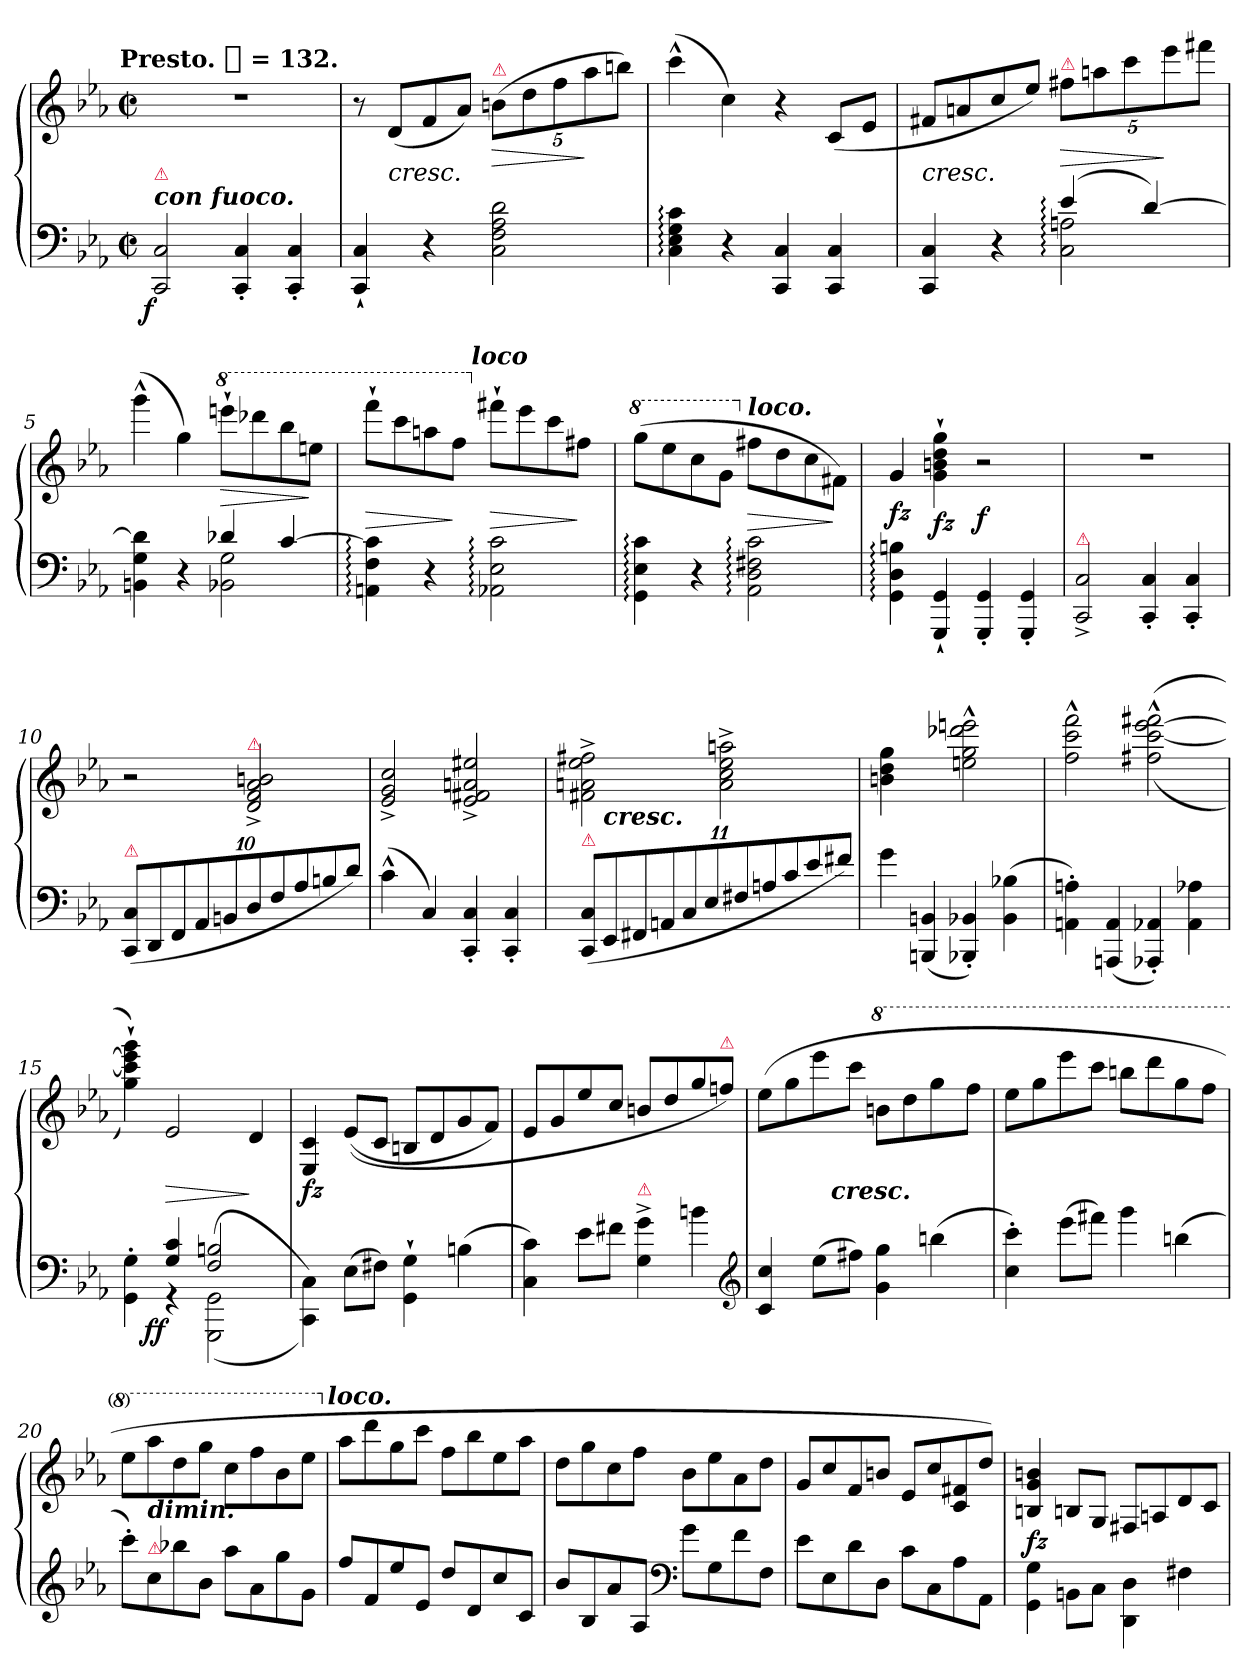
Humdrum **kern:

**kern	**kern	**dynam
*part1	*part1	*part1
*staff2	*staff1	*staff1/2
*clefF4	*clefG2	*
*k[b-e-a-]	*k[b-e-a-]	*
*c:	*c:	*
!!LO:TX:omd:t=Presto. [half] = 132.
*M2/2	*M2/2	*
*met(c|)	*met(c|)	*
*MM264	*MM264	*
=1	=1	=1
!LO:TX:a:Bi:t=con fuoco.	!	!
!LO:TX:a:color=crimson:t=⚠	!	!
!	!	!LO:DY:b=2:rj
2CC 2C	1rdd	f
4CC' 4C'	.	.
4CC' 4C'	.	.
=2	=2	=2
4CC` 4C`	8r	.
.	(8dL	<
4r	8f	.
.	8a-J)	.
!	!LO:TX:a:color=crimson:t=⚠	!
!	!	!LO:HP:b
2C 2F 2A- 2d	(10bnL	>
.	10dd	.
.	10ff	.
.	10aa-	]
.	10bbnJ)	[
=3	=3	=3
4C: 4E-: 4G: 4c:	(4ccc^^	.
4r	4cc)	.
4CC 4C	4r	.
4CC 4C	(8cL	.
.	8e-J	.
=4	=4	=4
*^	*	*
4CC 4C	2ryy	8f#X/L	<
.	.	8an/	.
4r	.	8cc/	.
.	.	8ee-/J)	.
!	!	!LO:TX:a:color=crimson:t=⚠	!
!	!	!	!LO:HP:b
(4e-:	2C: 2An:	10ff#XL	>
.	.	10aan	.
.	.	10ccc	.
[4d)	.	.	.
.	.	10eee-	]
.	.	10fff#XJ	[
=5	=5	=5	=5
2ryy	4BBn 4G 4d]	(4ggg^^	.
.	4r	4gg)	.
*	*	*8va	*
4d-X	2BB-X 2G	8eeeen`L	>
.	.	8dddd-X	.
[4c	.	8bbb-	.
.	.	8eeenJ	]
*v	*v	*	*
=6	=6	=6
*	*^	*
4AAn: 4F: 4c]:	8ffff`L	4..ryy	>
.	8cccc	.	.
4r	8aaan	.	.
.	8fffJ	.	]
!	!	!LO:TX:a:Bi:t=loco	!
.	.	2ryy	.
*	*X8va	*	*
2AA-X: 2E-: 2c:	8fff#X`L	.	>
.	8eee-	.	.
.	8ccc	.	.
.	8ff#XJ	.	]
.	.	16ryy	.
*	*v	*v	*
=7	=7	=7
*	*8va	*
4GG: 4E-: 4c:	(8gggL	.
.	8eee-	.
4r	8ccc	.
.	8ggJ	.
*	*X8va	*
!	!LO:TX:a:Bi:t=loco.	!
2AA-: 2D: 2F#X: 2c:	8ff#XL	>
.	8dd	.
.	8cc	.
.	8f#XJ)	]
=8	=8	=8
4GG: 4D: 4Bn:	4g	fz
4GGG` 4GG`	4g` 4bn` 4dd` 4gg`	fz
4GGG' 4GG'	2r	f
4GGG' 4GG'	.	.
=9	=9	=9
!LO:TX:a:color=crimson:t=⚠	!	!
2CC^> 2C^>	1rdd	.
4CC' 4C'	.	.
4CC' 4C'	.	.
=10	=10	=10
!LO:TX:a:color=crimson:t=⚠	!	!
(10CC 10CL	2r	.
10DD	.	.
10FF	.	.
10AA-	.	.
10BBn	.	.
!	!LO:TX:a:color=crimson:t=⚠	!
10D	2d^> 2f^> 2a-^> 2bn^>	.
10F	.	.
10A-	.	.
10Bn	.	.
10dJ)	.	.
=11	=11	=11
(4c^^	2e-^> 2g^> 2cc^>	.
4C)	.	.
4CC' 4C'	2e-^> 2f#X^> 2an^> 2ee#X^>	.
4CC' 4C'	.	.
=12	=12	=12
!LO:TX:a:color=crimson:t=⚠	!	!
*	*^	*
(11CC/ 11C/L	2f#X^ 2an^ 2ee-^ 2ff#X^	11ryy	.
!	!	!LO:TX:c:Bi:t=cresc.	!
11EE-/	.	11%8ryy	.
11FF#X/	.	.	.
11AAn/	.	.	.
11C/	.	.	.
11E-/	.	.	.
.	2a^ 2cc^ 2ee-^ 2aan^	.	.
11F#X/	.	.	.
11An/	.	.	.
11c/	.	.	.
11e-/	.	11%2ryy	.
11f#X/J)	.	.	.
*	*v	*v	*
=13	=13	=13
4g	4bn 4dd 4gg	.
(4BBBn 4BBn	4ryy	.
4BBB-X' 4BB-X')	2een^^ 2gg^^ 2ddd-X^^ 2eeen^^	.
(4BB- 4B-X	.	.
=14	=14	=14
4AAn' 4An')	2ff^^< 2ccc^^< 2fff^^<	.
(4AAAn 4AA	.	.
4AAA-X' 4AA-X')	(<(>2ff#X^^< [2ccc^^< [2eee-^^< 2fff#X^^<	.
4AA- 4A-X	.	.
=15	=15	=15
*^	*	*
4ryy	4GG'>\ 4G'>\	4gg` 4ccc]` 4eee-]` 4ggg`))	.
!	!	!	!LO:DY:n=1:b=2
!	!	!	!LO:DY:n=2:rj
4G 4c	4rGG	2e-	> f f
2F 2Bn	(<(<2GGG 2GG	.	.
.	.	4d	]
*v	*v	*	*
=16	=16	=16
4CC\ 4C\))	4E-/ 4c/	fz
(8E-L	((>8e-L	.
8F#XJ)	8cJ	.
4GG`\ 4G`\	8BnL	.
.	8d	.
(4Bn	8g	.
.	8fJ)	.
=17	=17	=17
4C 4c)	8e-L	.
.	8g	.
8e-\L	8ee-/	.
8f#XJ	8ccJ	.
!LO:TX:a:color=crimson:t=⚠	!	!
4G^<\ 4g^<\	8bn/L	.
.	8dd/	.
4bn\	8gg/	.
!	!LO:TX:a:color=crimson:t=⚠	!
.	8ffn/J)	.
*clefG2	*	*
=18	=18	=18
*	*^	*
4c 4cc	(>8ee-L	4ryy	.
.	8gg	.	.
(8ee-L	8eee-	16ryy	.
!	!	!LO:TX:c:Bi:t=cresc.	!
.	.	2ryy	.
8ff#XJ)	8cccJ	.	.
*	*8va	*	*
4g 4gg	8bbnL	.	.
.	8ddd	.	.
(4bbn	8ggg	.	.
.	.	8.ryy	.
.	8fffJ	.	.
*	*v	*v	*
=19	=19	=19
4cc' 4ccc')	8eee-L	.
.	8ggg	.
(8eee-L	8eeee-	.
8fff#XJ)	8ccccJ	.
4ggg	8bbbnL	.
.	8dddd	.
(4bbn	8ggg	.
.	8fffJ	.
=20	=20	=20
8ccc'L)	8eee-L	.
!	!LO:TX:c:Bi:t=dimin.	!
!LO:TX:a:color=crimson:t=⚠	!	!
8cc	8aaa-	.
8bb-X	8ddd	.
8b-J	8gggJ	.
8aa-L	8cccL	.
8a-	8fff	.
8gg	8bb-	.
8gJ	8eee-J	.
!	!LO:TX:a:Bi:t=loco.	!
=21	=21	=21
*	*X8va	*
8ff/L	8aa-L	.
8f/	8ddd	.
8ee-/	8gg	.
8e-/J	8cccJ	.
8ddL	8ffL	.
8d	8bb-	.
8cc	8ee-	.
8cJ	8aa-J	.
=22	=22	=22
8b-L	8ddL	.
8B-	8gg	.
8a-	8cc	.
8A-J	8ffJ	.
*clefF4	*	*
8gL	8b-L	.
8G	8ee-	.
8f	8a-	.
8FJ	8ddJ	.
=23	=23	=23
8e-L	8gL	.
8E-	8cc	.
8d	8f	.
8DJ	8bnJ	.
8cL	8e-L	.
8C	8cc	.
8A-	8c 8f#X	.
8AA-J	8ddJ)	.
=24	=24	=24
4GG\ 4G\	4Bn 4g 4bn	fz
8BBn\L	8Bn/L	.
8C\J	8G/J	.
4DD\ 4D\	8F#XL	.
.	8An/	.
4F#X\	8d/	.
.	8c/J	.
=	=	=
*-	*-	*-
